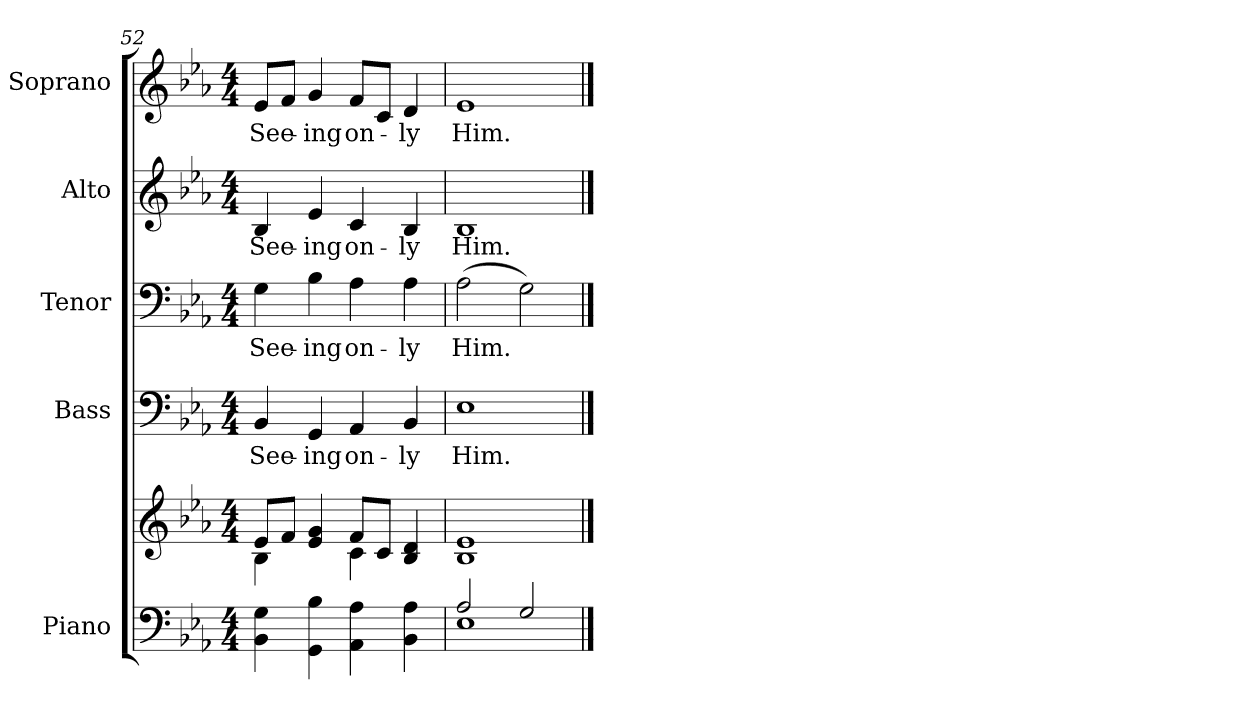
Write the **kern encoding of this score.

**kern	**kern	**kern	**text	**kern	**text	**kern	**text	**kern	**text
*part5	*part5	*part4	*part4	*part3	*part3	*part2	*part2	*part1	*part1
*staff6	*staff5	*staff4	*staff4	*staff3	*staff3	*staff2	*staff2	*staff1	*staff1
*I"Piano	*	*I"Bass	*	*I"Tenor	*	*I"Alto	*	*I"Soprano	*
*I'Pno.	*	*I'B.	*	*I'T.	*	*I'A.	*	*I'S.	*
*clefF4	*clefG2	*clefF4	*	*clefF4	*	*clefG2	*	*clefG2	*
*k[b-e-a-]	*k[b-e-a-]	*k[b-e-a-]	*	*k[b-e-a-]	*	*k[b-e-a-]	*	*k[b-e-a-]	*
*E-:	*E-:	*E-:	*	*E-:	*	*E-:	*	*E-:	*
*M4/4	*M4/4	*M4/4	*	*M4/4	*	*M4/4	*	*M4/4	*
=52	=52	=52	=52	=52	=52	=52	=52	=52	=52
*	*^	*	*	*	*	*	*	*	*
!	!	!	!	!LO:LY:b:color=#000000	!	!	!	!	!	!
!	!	!	!	!	!	!LO:LY:b:color=#000000	!	!	!	!
!	!	!	!	!	!	!	!	!LO:LY:b:color=#000000	!	!
!	!	!	!	!	!	!	!	!	!	!LO:LY:b:color=#000000
4BB-i\ 4Gi	8e-i/L	4B-i\	4BB-i/	See-	4Gi\	See-	4B-i/	See-	8e-i/L	See-
.	8fi/J	.	.	.	.	.	.	.	8fi/J	.
!	!	!	!	!LO:LY:b:color=#000000	!	!	!	!	!	!
!	!	!	!	!	!	!LO:LY:b:color=#000000	!	!	!	!
!	!	!	!	!	!	!	!	!LO:LY:b:color=#000000	!	!
!	!	!	!	!	!	!	!	!	!	!LO:LY:b:color=#000000
4GGi\ 4B-i	4e-i/ 4gi	4ryy	4GGi/	-ing	4B-i\	-ing	4e-i/	-ing	4gi/	-ing
!	!	!	!	!LO:LY:b:color=#000000	!	!	!	!	!	!
!	!	!	!	!	!	!LO:LY:b:color=#000000	!	!	!	!
!	!	!	!	!	!	!	!	!LO:LY:b:color=#000000	!	!
!	!	!	!	!	!	!	!	!	!	!LO:LY:b:color=#000000
4AA-i\ 4A-i	8fi/L	4ci\	4AA-i/	on-	4A-i\	on-	4ci/	on-	8fi/L	on-
.	8ci/J	.	.	.	.	.	.	.	8ci/J	.
!	!	!	!	!LO:LY:b:color=#000000	!	!	!	!	!	!
!	!	!	!	!	!	!LO:LY:b:color=#000000	!	!	!	!
!	!	!	!	!	!	!	!	!LO:LY:b:color=#000000	!	!
!	!	!	!	!	!	!	!	!	!	!LO:LY:b:color=#000000
4BB-i\ 4A-i	4B-i/ 4di	4ryy	4BB-i/	-ly	4A-i\	-ly	4B-i/	-ly	4di/	-ly
*	*v	*v	*	*	*	*	*	*	*	*
!!LO:PB:g=z
=53	=53	=53	=53	=53	=53	=53	=53	=53	=53
*^	*	*	*	*	*	*	*	*	*
*	*	*^	*	*	*	*	*	*	*	*
!	!	!	!	!	!LO:LY:b:color=#000000	!	!	!	!	!	!
*	*	*v	*v	*	*	*	*	*	*	*	*
*	*	*^	*	*	*	*	*	*	*	*
!	!	!	!	!	!	!	!LO:LY:b:color=#000000	!	!	!	!
*	*	*v	*v	*	*	*	*	*	*	*	*
*	*	*^	*	*	*	*	*	*	*	*
!	!	!	!	!	!	!	!	!	!LO:LY:b:color=#000000	!	!
*	*	*v	*v	*	*	*	*	*	*	*	*
*	*	*^	*	*	*	*	*	*	*	*
!	!	!	!	!	!	!	!	!	!	!	!LO:LY:b:color=#000000
*	*	*v	*v	*	*	*	*	*	*	*	*
2A-i/	1E-i	1B-i 1e-i	1E-i	Him.	(2A-i\	Him.	1B-i	Him.	1e-i	Him.
2Gi/	.	.	.	.	2Gi\)	.	.	.	.	.
*v	*v	*	*	*	*	*	*	*	*	*
==	==	==	==	==	==	==	==	==	==
*-	*-	*-	*-	*-	*-	*-	*-	*-	*-
